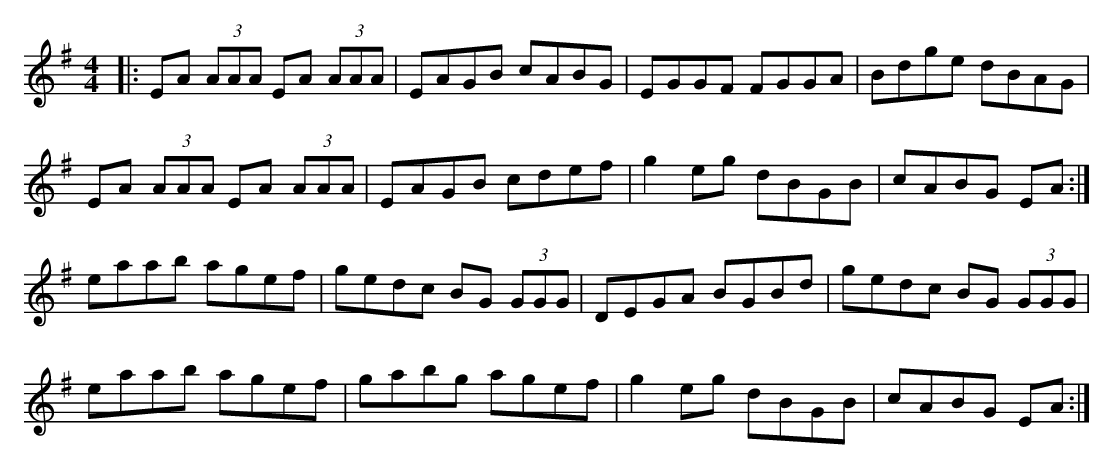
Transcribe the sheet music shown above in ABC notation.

X:1
M:4/4
K:Ador
|:EA (3AAA EA (3AAA|EAGB cABG|EGGF FGGA|Bdge dBAG|
EA (3AAA EA (3AAA|EAGB cdef|g2 eg dBGB|cABG EA:|
eaab agef|gedc BG (3GGG|DEGA BGBd|gedc BG (3GGG|
eaab agef|gabg agef|g2 eg dBGB|cABG EA:|
